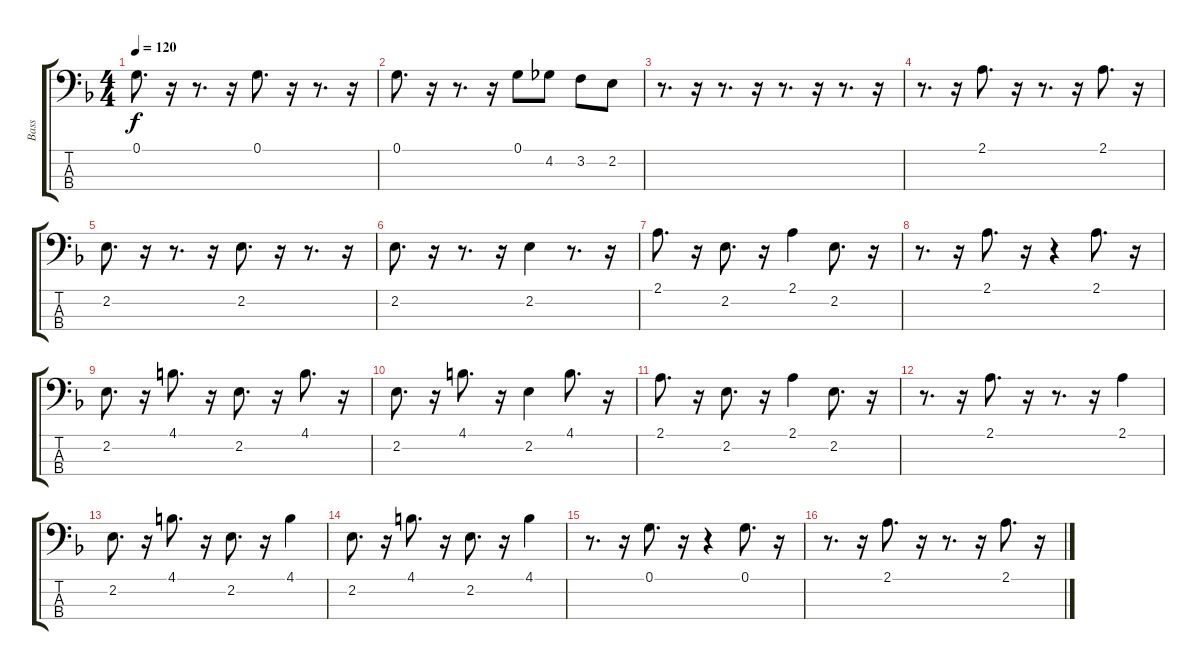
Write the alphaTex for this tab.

\track ("Bass" "Bass") {instrument acousticbass}
\staff {score tabs}
\tuning (G2 D2 A1 E1) {hide}
\ts (4 4)
\tempo 120
\clef f4
\ks dminor
0.1.8{d dy f} r.16 r.8{d} r.16 0.1.8{d} r.16 r.8{d} r.16 |
0.1.8{d} r.16 r.8{d} r.16 0.1.8 4.2.8 3.2.8 2.2.8 |
r.8{d} r.16 r.8{d} r.16 r.8{d} r.16 r.8{d} r.16 |
r.8{d} r.16 2.1.8{d} r.16 r.8{d} r.16 2.1.8{d} r.16 |
2.2.8{d} r.16 r.8{d} r.16 2.2.8{d} r.16 r.8{d} r.16 |
2.2.8{d} r.16 r.8{d} r.16 2.2.4 r.8{d} r.16 |
2.1.8{d} r.16 2.2.8{d} r.16 2.1.4 2.2.8{d} r.16 |
r.8{d} r.16 2.1.8{d} r.16 r.4 2.1.8{d} r.16 |
2.2.8{d} r.16 4.1.8{d} r.16 2.2.8{d} r.16 4.1.8{d} r.16 |
2.2.8{d} r.16 4.1.8{d} r.16 2.2.4 4.1.8{d} r.16 |
2.1.8{d} r.16 2.2.8{d} r.16 2.1.4 2.2.8{d} r.16 |
r.8{d} r.16 2.1.8{d} r.16 r.8{d} r.16 2.1.4 |
2.2.8{d} r.16 4.1.8{d} r.16 2.2.8{d} r.16 4.1.4 |
2.2.8{d} r.16 4.1.8{d} r.16 2.2.8{d} r.16 4.1.4 |
r.8{d} r.16 0.1.8{d} r.16 r.4 0.1.8{d} r.16 |
r.8{d} r.16 2.1.8{d} r.16 r.8{d} r.16 2.1.8{d} r.16
